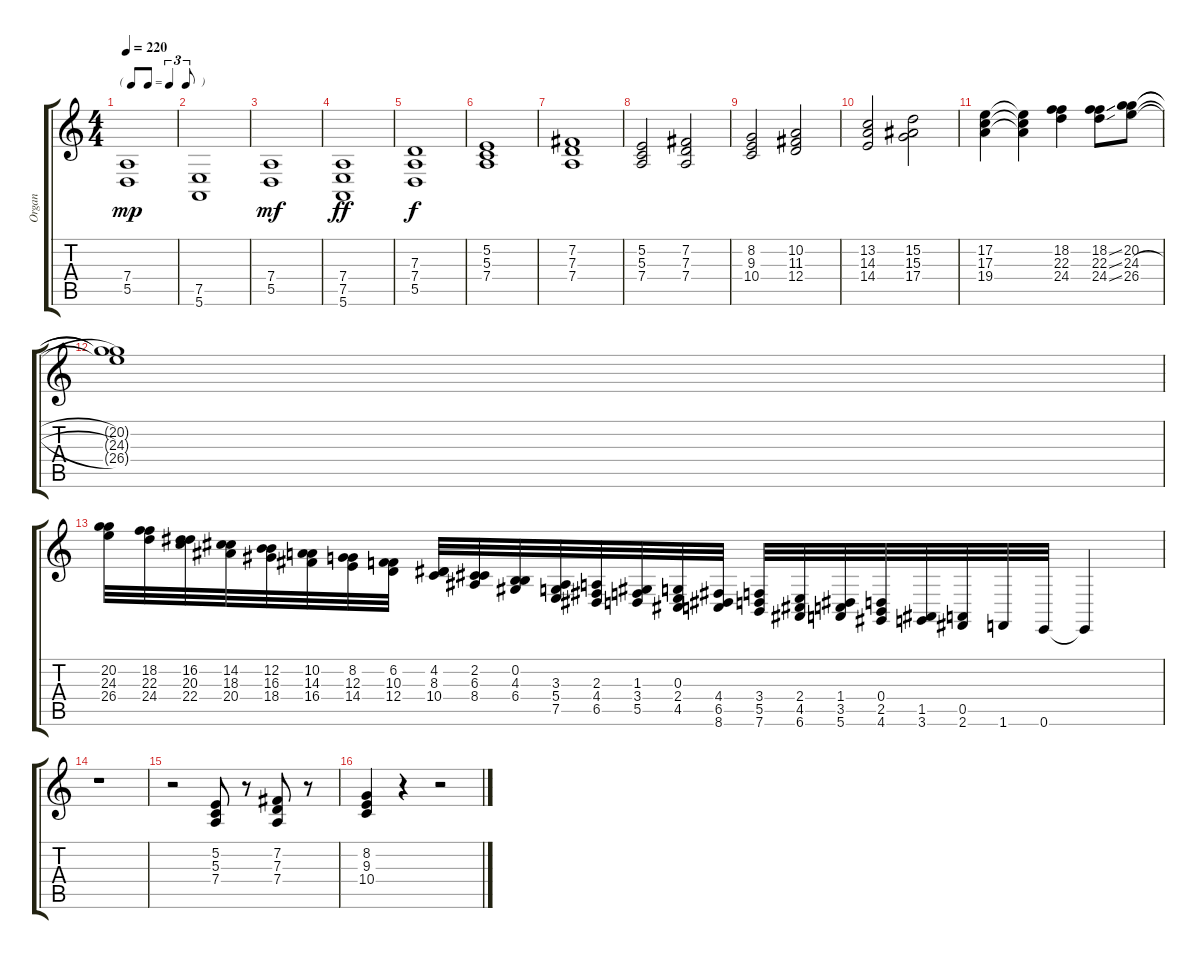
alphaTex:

\track ("Organ" "Organ") {instrument rockorgan}
\staff {score tabs}
\tuning (E4 B3 G3 D3 A2 E2) {hide}
\ts (4 4)
\tf triplet8th
\tempo 220
\clef g2
\ks c
(7.4 5.5).1{dy mp} |
(7.5 5.6).1 |
(7.4 5.5).1{dy mf} |
(7.4 7.5 5.6).1{dy ff} |
(7.3 7.4 5.5).1{dy f} |
(5.2 5.3 7.4).1 |
(7.2 7.3 7.4).1 |
(5.2 5.3 7.4).2 (7.2 7.3 7.4).2 |
(8.2 9.3 10.4).2 (10.2 11.3 12.4).2 |
(13.2 14.3 14.4).2 (15.2 15.3 17.4).2 |
(17.2 17.3 19.4).4 (17.2{t} 17.3{t} 19.4{t}).4 (18.2 22.3 24.4).4 (18.2{ss} 22.3{ss} 24.4{ss}).8 (20.2{h} 24.3{h} 26.4{h}).8 |
(20.2{t} 24.3{t} 26.4{t}).1 |
(20.2 24.3 26.4).32 (18.2 22.3 24.4).32 (16.2 20.3 22.4).32 (14.2 18.3 20.4).32 (12.2 16.3 18.4).32 (10.2 14.3 16.4).32 (8.2 12.3 14.4).32 (6.2 10.3 12.4).32 (4.2 8.3 10.4).32 (2.2 6.3 8.4).32 (0.2 4.3 6.4).32 (3.3 5.4 7.5).32 (2.3 4.4 6.5).32 (1.3 3.4 5.5).32 (0.3 2.4 4.5).32 (4.4 6.5 8.6).32 (3.4 5.5 7.6).32 (2.4 4.5 6.6).32 (1.4 3.5 5.6).32 (0.4 2.5 4.6).32 (1.5 3.6).32 (0.5 2.6).32 1.6.32 0.6.32 0.6{t}.4 |
r.1 |
r.2 (5.2 5.3 7.4).8 r.8 (7.2 7.3 7.4).8 r.8 |
(8.2 9.3 10.4).4 r.4 r.2
